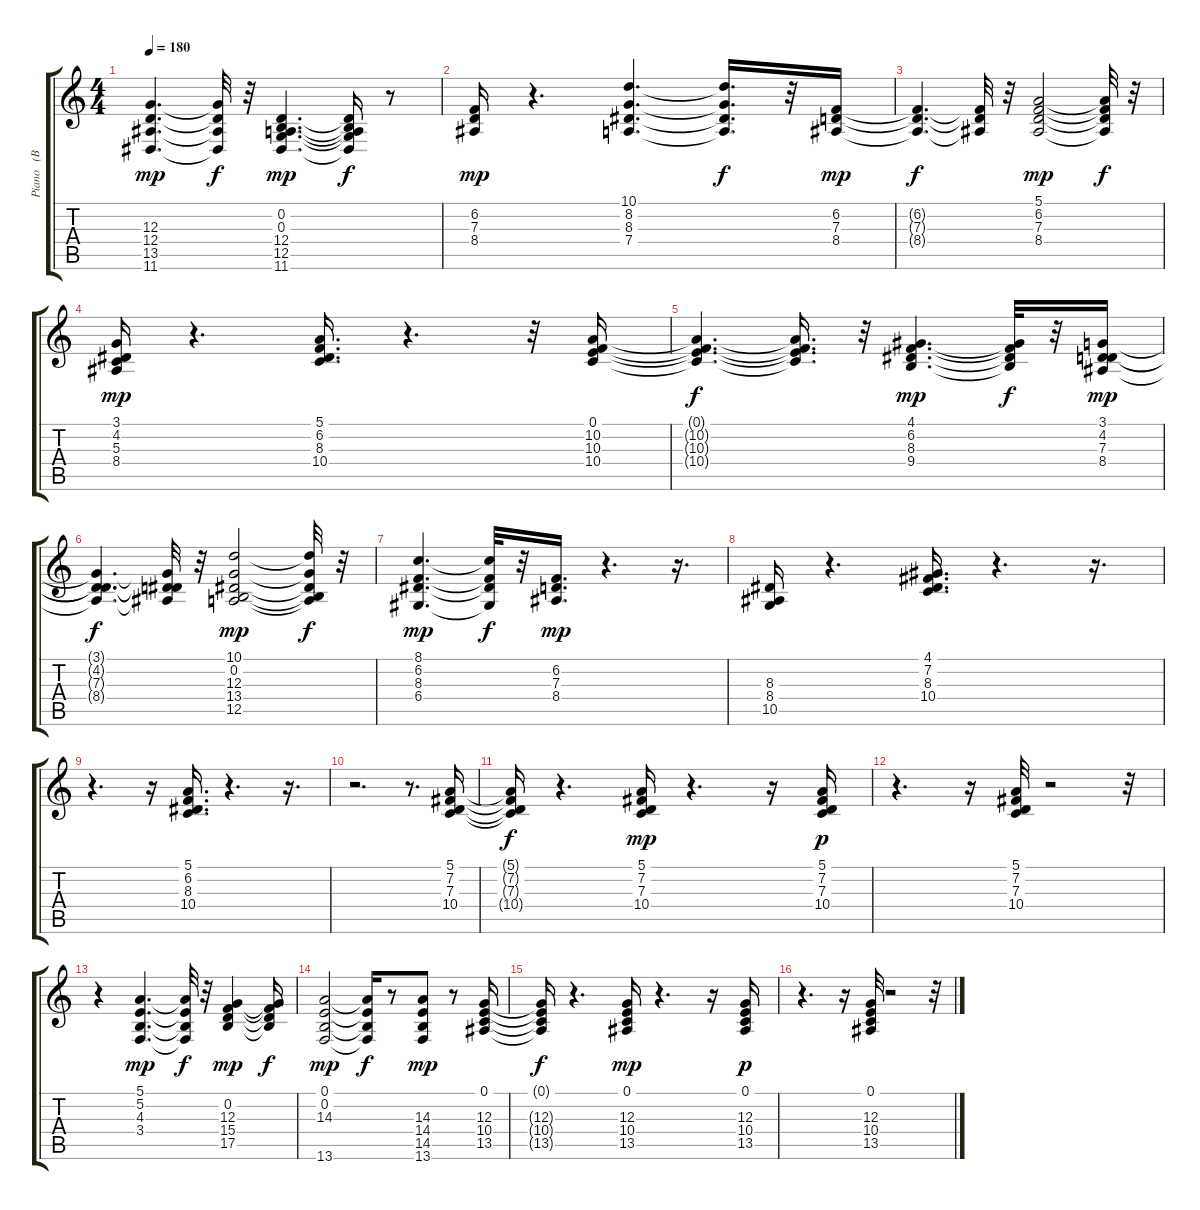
\track ("Piano   (BB)" "Piano   (B") {instrument acousticgrandpiano}
\staff {score tabs}
\tuning (E4 B3 G3 D3 A2 E2) {hide}
\ts (4 4)
\tempo 180
\clef g2
\ks c
(12.3 12.4 13.5 11.6).4{d dy mp} (12.3{t} 12.4{t} 13.5{t} 11.6{t}).32{dy f} r.32 (0.2 0.3 12.4 12.5 11.6).4{d dy mp} (0.2{t} 0.3{t} 12.4{t} 12.5{t} 11.6{t}).16{dy f} r.8 |
(6.2 7.3 8.4).16{dy mp} r.4{d} (10.1 8.2 8.3 7.4).4{d} (10.1{t} 8.2{t} 8.3{t} 7.4{t}).16{d dy f} r.32 (6.2 7.3 8.4).16{dy mp} |
(6.2{t} 7.3{t} 8.4{t}).4{d dy f} (6.2{t} 7.3{t} 8.4{t}).32 r.32 (5.1 6.2 7.3 8.4).2{dy mp} (5.1{t} 6.2{t} 7.3{t} 8.4{t}).32{dy f} r.32 |
(3.1 4.2 5.3 8.4).16{dy mp} r.4{d} (5.1 6.2 8.3 10.4).16{d} r.4{d} r.32 (0.1 10.2 10.3 10.4).16 |
(0.1{t} 10.2{t} 10.3{t} 10.4{t}).4{d dy f} (0.1{t} 10.2{t} 10.3{t} 10.4{t}).16{d} r.32 (4.1 6.2 8.3 9.4).4{d dy mp} (4.1{t} 6.2{t} 8.3{t} 9.4{t}).32{dy f} r.32 (3.1 4.2 7.3 8.4).16{dy mp} |
(3.1{t} 4.2{t} 7.3{t} 8.4{t}).4{d dy f} (3.1{t} 4.2{t} 7.3{t} 8.4{t}).32 r.32 (10.1 0.2 12.3 13.4 12.5).2{dy mp} (10.1{t} 0.2{t} 12.3{t} 13.4{t} 12.5{t}).32{dy f} r.32 |
(8.1 6.2 8.3 6.4).4{d dy mp} (8.1{t} 6.2{t} 8.3{t} 6.4{t}).32{dy f} r.32 (6.2 7.3 8.4).16{d dy mp} r.4{d} r.16{d} |
(8.3 8.4 10.5).16 r.4{d} (4.1 7.2 8.3 10.4).16{d} r.4{d} r.16{d} |
r.4{d} r.16 (5.1 6.2 8.3 10.4).16{d} r.4{d} r.16{d} |
r.2{d} r.8{d} (5.1 7.2 7.3 10.4).16 |
(5.1{t} 7.2{t} 7.3{t} 10.4{t}).16{dy f} r.4{d} (5.1 7.2 7.3 10.4).16{dy mp} r.4{d} r.16 (5.1 7.2 7.3 10.4).16{dy p} |
r.4{d} r.16 (5.1 7.2 7.3 10.4).32 r.2 r.32 |
r.4 (5.1 5.2 4.3 3.4).4{d dy mp} (5.1{t} 5.2{t} 4.3{t} 3.4{t}).32{dy f} r.32 (0.2 12.3 15.4 17.5).4{dy mp} (0.2{t} 12.3{t} 15.4{t} 17.5{t}).16{dy f} |
(0.1 0.2 14.3 13.6).2{dy mp} (0.1{t} 0.2{t} 14.3{t} 13.6{t}).16{dy f} r.8 (14.3 14.4 14.5 13.6).8{dy mp} r.8 (0.1 12.3 10.4 13.5).16 |
(0.1{t} 12.3{t} 10.4{t} 13.5{t}).16{dy f} r.4{d} (0.1 12.3 10.4 13.5).16{dy mp} r.4{d} r.16 (0.1 12.3 10.4 13.5).16{dy p} |
r.4{d} r.16 (0.1 12.3 10.4 13.5).32 r.2 r.32
